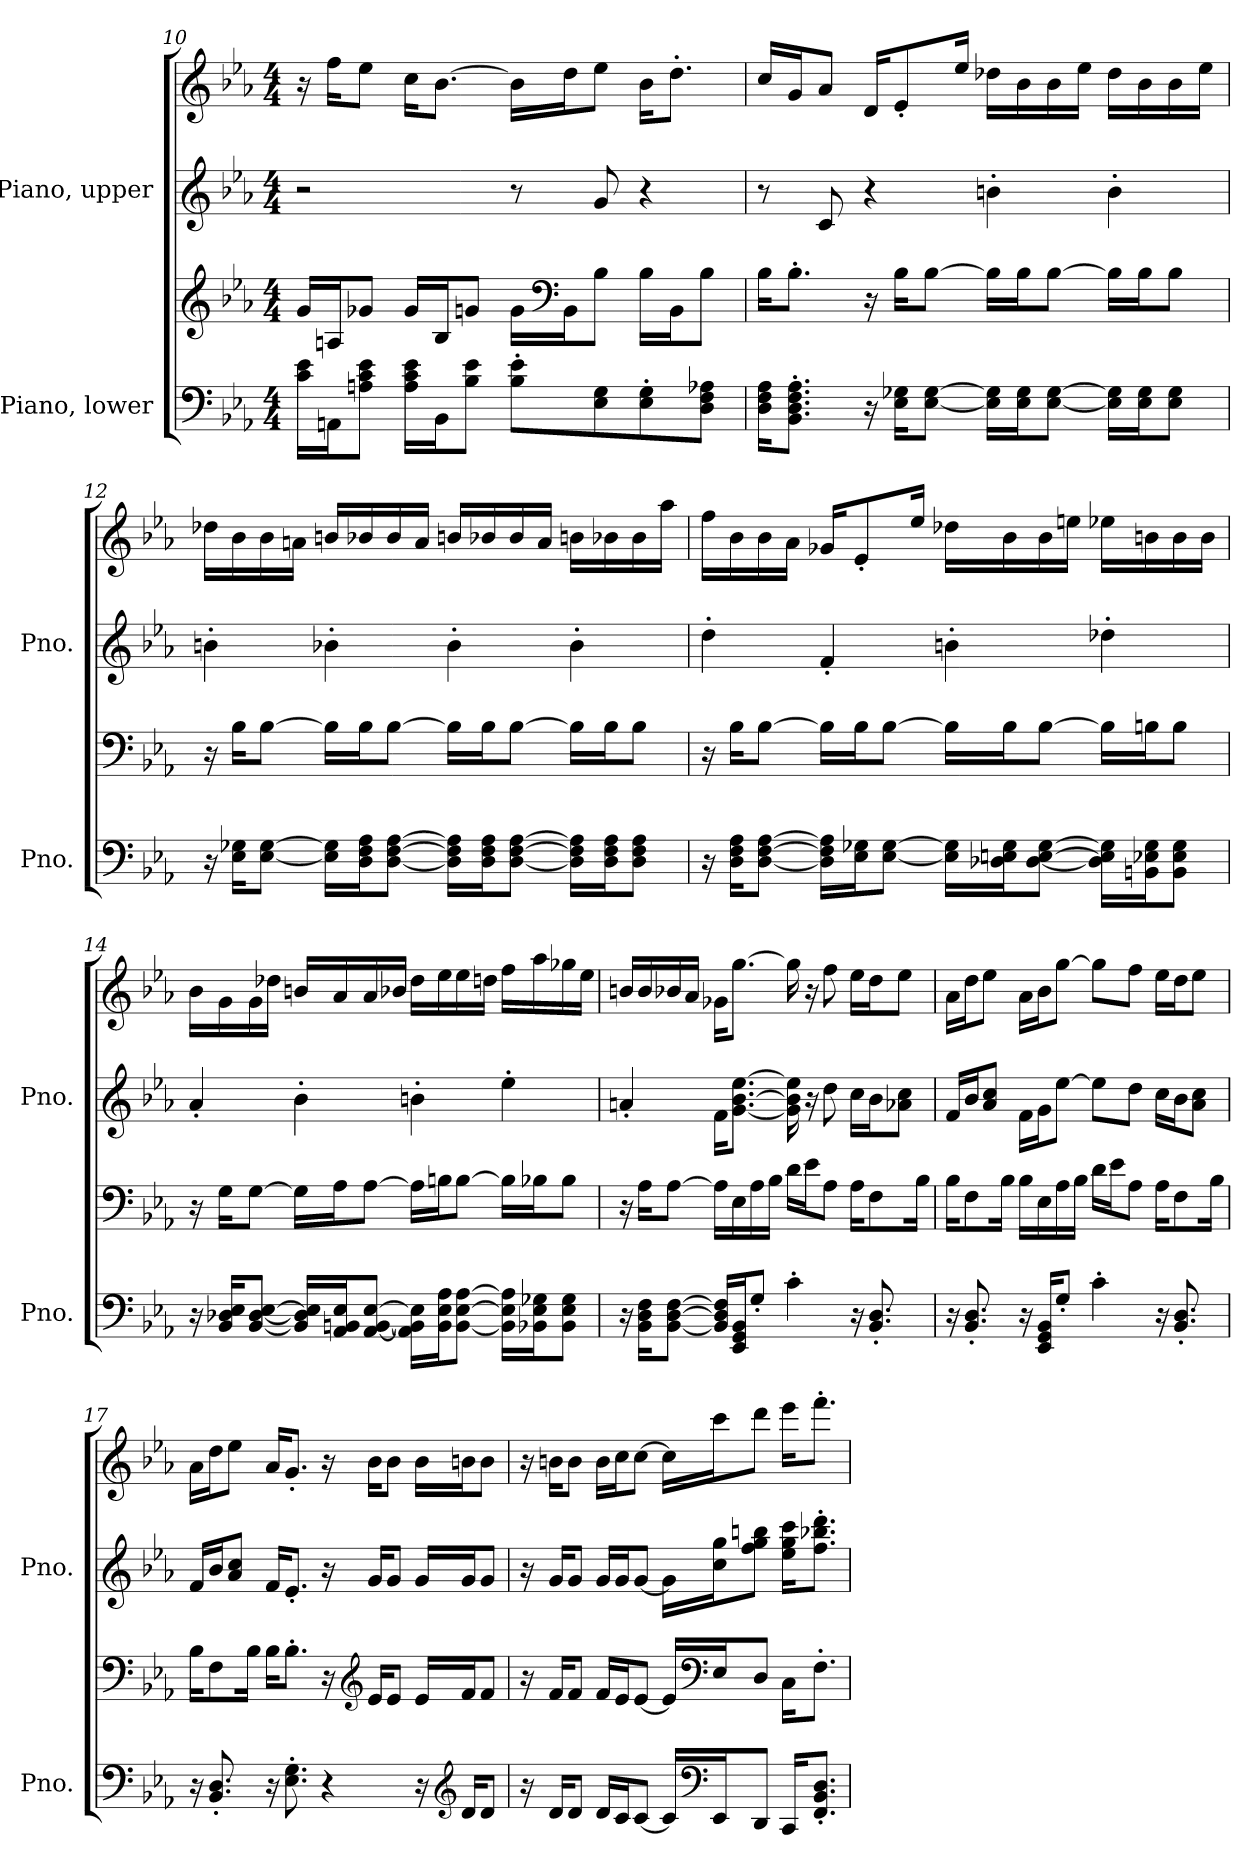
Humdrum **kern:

**kern	**kern	**kern	**kern
*part2	*part2	*part1	*part1
*staff4	*staff3	*staff2	*staff1
*I"Piano, lower	*	*I"Piano, upper	*
*I'Pno.	*	*I'Pno.	*
*clefF4	*clefG2	*clefG2	*clefG2
*k[b-e-a-]	*k[b-e-a-]	*k[b-e-a-]	*k[b-e-a-]
*M4/4	*M4/4	*M4/4	*M4/4
=10	=10	=10	=10
16c\ 16e-\LL	16g/LL	2r	16r
16AAn\J	16An/J	.	16ff\KL
8An\ 8c\ 8e-\J	8g-X/J	.	8ee-\J
16A\ 16c\ 16e-\LL	16g-/LL	.	16cc\KL
16BB-\J	16B-/J	.	[8.b-\J
8B-\ 8e-\J	8gn/J	.	.
8B-\' 8e-\'L	16g\LL	8r	16b-\LL]
*	*clefF4	*	*
.	16BB-\J	.	16dd\J
8E-\ 8G\	8B-\J	8g/	8ee-\J
8E-\' 8G\'	16B-\LL	4r	16b-\KL
.	16BB-\J	.	8.dd'\J
8D\ 8F\ 8A-X\J	8B-\J	.	.
!!LO:LB:g=z
=11	=11	=11	=11
16D\ 16F\ 16A-\KL	16B-\KL	8r	16cc/LL
8.BB-\' 8.D\' 8.F\' 8.A-\'J	8.B-'\J	.	16g/J
.	.	8c/	8a-/J
16r	16r	4r	16d/KL
16E-\ 16G-X\KL	16B-\KL	.	8e-'/
[8E-\ [8G-\J	[8B-\J	.	.
.	.	.	16ee-/Jk
16E-\] 16G-\]LL	16B-\LL]	4bn'\	16dd-X\LL
16E-\ 16G-\J	16B-\J	.	16b-\
[8E-\ [8G-\J	[8B-\J	.	16b-\
.	.	.	16ee-\JJ
16E-\] 16G-\]LL	16B-\LL]	4b'\	16dd-\LL
16E-\ 16G-\J	16B-\J	.	16b-\
8E-\ 8G-\J	8B-\J	.	16b-\
.	.	.	16ee-\JJ
=12	=12	=12	=12
16r	16r	4bn'\	16dd-X\LL
16E-\ 16G-X\KL	16B-\KL	.	16b-\
[8E-\ [8G-\J	[8B-\J	.	16b-\
.	.	.	16an\JJ
16E-\] 16G-\]LL	16B-\LL]	4b-X'\	16bn/LL
16D\ 16F\ 16A-\J	16B-\J	.	16b-X/
[8D\ [8F\ [8A-\J	[8B-\J	.	16b-/
.	.	.	16a/JJ
16D\] 16F\] 16A-\]LL	16B-\LL]	4b-'\	16bn/LL
16D\ 16F\ 16A-\J	16B-\J	.	16b-X/
[8D\ [8F\ [8A-\J	[8B-\J	.	16b-/
.	.	.	16a/JJ
16D\] 16F\] 16A-\]LL	16B-\LL]	4b-'\	16bn\LL
16D\ 16F\ 16A-\J	16B-\J	.	16b-X\
8D\ 8F\ 8A-\J	8B-\J	.	16b-\
.	.	.	16aa-\JJ
!!LO:PB:g=z
=13	=13	=13	=13
16r	16r	4dd'\	16ff\LL
16D\ 16F\ 16A-\KL	16B-\KL	.	16b-\
[8D\ [8F\ [8A-\J	[8B-\J	.	16b-\
.	.	.	16a-\JJ
16D\] 16F\] 16A-\]LL	16B-\LL]	4f'/	16g-X/KL
16E-\ 16G-X\J	16B-\J	.	8e-'/
[8E-\ [8G-\J	[8B-\J	.	.
.	.	.	16ee-/Jk
16E-\] 16G-\]LL	16B-\LL]	4bn'\	16dd-X\LL
16D-X\ 16En\ 16G-\J	16B-\J	.	16b-\
[8D-\ [8E\ [8G-\J	[8B-\J	.	16b-\
.	.	.	16een\JJ
16D-\] 16E\] 16G-\]LL	16B-\LL]	4dd-X'\	16ee-X\LL
16BBn\ 16E-X\ 16G-\J	16Bn\J	.	16bn\
8BB\ 8E-\ 8G-\J	8B\J	.	16b\
.	.	.	16b\JJ
!!LO:LB:g=z
=14	=14	=14	=14
16r	16r	4a-'/	16b-\LL
16BB-/ 16D-X/ 16E-/KL	16G\KL	.	16g\
[8BB-/ [8D-/ [8E-/J	[8G\J	.	16g\
.	.	.	16dd-X\JJ
16BB-/] 16D-/] 16E-/]LL	16G\LL]	4b-'\	16bn/LL
16AA-/ 16BBn/ 16E-/J	16A-\J	.	16a-/
[8AA-/ [8BB/ [8E-/J	[8A-\J	.	16a-/
.	.	.	16b-X/JJ
16AA-\] 16BB\] 16E-\]LL	16A-\LL]	4bn'\	16dd-\LL
16BB\ 16E-\ 16A-\J	16Bn\J	.	16ee-\
[8BB\ [8E-\ [8A-\J	[8B\J	.	16ee-\
.	.	.	16ddn\JJ
16BB\] 16E-\] 16A-\]LL	16B\LL]	4ee-'\	16ff\LL
16BB-X\ 16E-\ 16G-X\J	16B-X\J	.	16aa-\
8BB-\ 8E-\ 8G-\J	8B-\J	.	16gg-X\
.	.	.	16ee-\JJ
=15	=15	=15	=15
16r	16r	4an'/	16bn/LL
16BB-\ 16D\ 16F\KL	16A-\KL	.	16b/
[8BB-\ [8D\ [8F\J	[8A-\J	.	16b-X/
.	.	.	16a-/JJ
16BB-/] 16D/] 16F/]LL	16A-\LL]	16f\KL	16g-X\KL
16EE-/ 16GG/ 16BB-/J	16E-\	[8.g\ [8.b-\ [8.ee-\J	[8.gg\J
8G'/J	16A-\	.	.
.	16B-\JJ	.	.
4c'\	16d\LL	16g\] 16b-\] 16ee-\]	16gg\]
.	16e-\J	16r	16r
.	8A-\J	8dd\	8ff\
16r	16A-\KL	16cc\LL	16ee-\LL
8.BB-/' 8.D/'	8F\	16b-\J	16dd\J
.	.	8a-X\ 8cc\J	8ee-\J
.	16B-\Jk	.	.
!!LO:LB:g=z
=16	=16	=16	=16
16r	16B-\KL	16f/LL	16a-\LL
8.BB-/' 8.D/'	8F\	16b-/J	16dd\J
.	.	8a-/ 8cc/J	8ee-\J
.	16B-\Jk	.	.
16r	16B-\LL	16f\LL	16a-\LL
16EE-/ 16GG/ 16BB-/KL	16E-\	16g\J	16b-\J
8G'/J	16A-\	[8ee-\J	[8gg\J
.	16B-\JJ	.	.
4c'\	16d\LL	8ee-\L]	8gg\L]
.	16e-\J	.	.
.	8A-\J	8dd\J	8ff\J
16r	16A-\KL	16cc\LL	16ee-\LL
8.BB-/' 8.D/'	8F\	16b-\J	16dd\J
.	.	8a-\ 8cc\J	8ee-\J
.	16B-\Jk	.	.
=17	=17	=17	=17
16r	16B-\KL	16f/LL	16a-\LL
8.BB-/' 8.D/'	8F\	16b-/J	16dd\J
.	.	8a-/ 8cc/J	8ee-\J
.	16B-\Jk	.	.
16r	16B-\KL	16f/KL	16a-/KL
8.E-\' 8.G\'	8.B-'\J	8.e-'/J	8.g'/J
4r	16r	16r	16r
*	*clefG2	*	*
.	16e-/KL	16g/KL	16b-\KL
.	8e-/J	8g/J	8b-\J
16r	16e-/LL	16g/LL	16b-\LL
*clefG2	*	*	*
16d/KL	16f/J	16g/J	16bn\J
8d/J	8f/J	8g/J	8b\J
!!LO:PB:g=z
=18	=18	=18	=18
16r	16r	16r	16r
16d/KL	16f/KL	16g/KL	16bn\KL
8d/J	8f/J	8g/J	8b\J
16d/LL	16f/LL	16g/LL	16b\LL
16c/J	16e-/J	16g/J	16cc\J
[8c/J	[8e-/J	[8g/J	[8cc\J
16c/LL]	16e-/LL]	16g\LL]	16cc\LL]
*clefF4	*clefF4	*	*
16EE-/J	16E-/J	16cc\ 16gg\J	16ccc\J
8DD/J	8D/J	8ff\ 8gg\ 8bbn\J	8ddd\J
16CC/KL	16C\KL	16ee-\ 16gg\ 16ccc\KL	16eee-\KL
8.FF/' 8.BB-/' 8.D/'J	8.F'\J	8.ff\' 8.bb-X\' 8.ddd\'J	8.fff'\J
=	=	=	=
*-	*-	*-	*-
